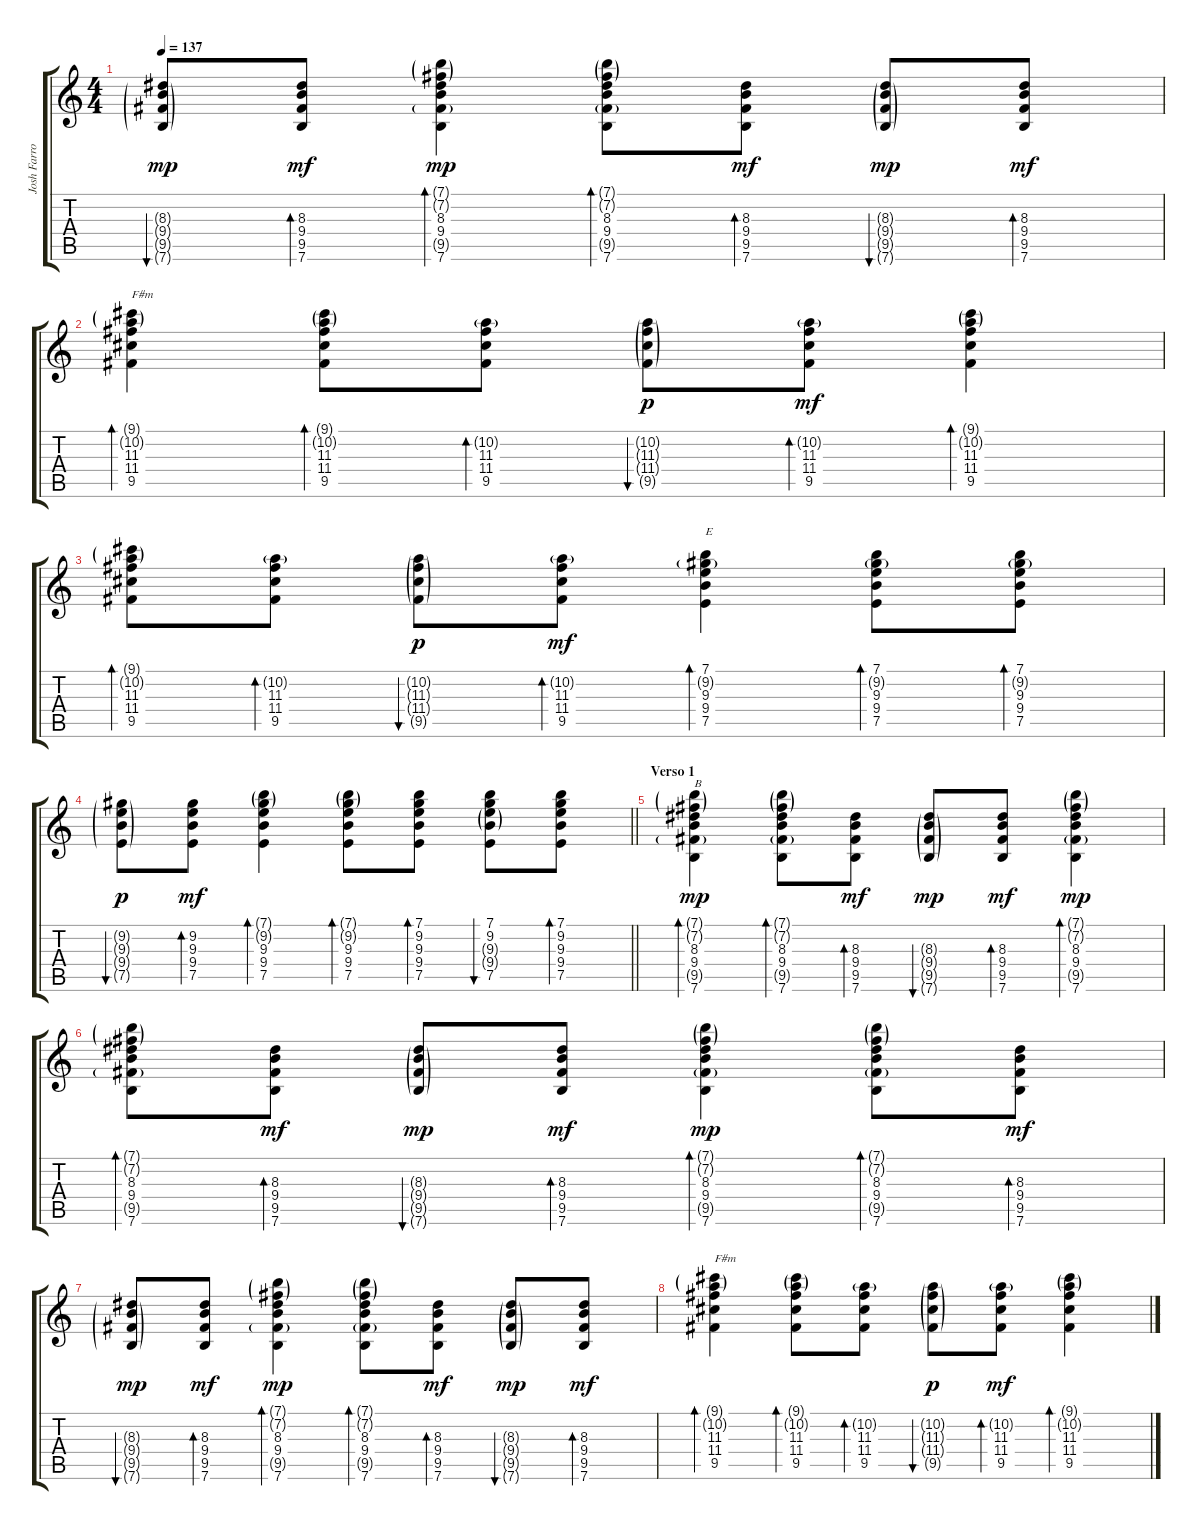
\track ("Josh Farro" "Josh Farro") {instrument acousticguitarsteel}
\staff {score tabs}
\tuning (E4 B3 G3 D3 A2 E2) {hide}
\ts (4 4)
\tempo 137
\clef g2
\ks c
(8.3{g} 9.4{g} 9.5{g} 7.6{g}).8{bu 60 dy mp} (8.3 9.4 9.5 7.6).8{bd 60 dy mf} (7.1{g} 7.2{g} 8.3 9.4 9.5{g} 7.6).4{bd 60 dy mp} (7.1{g} 7.2{g} 8.3 9.4 9.5{g} 7.6).8{bd 60} (8.3 9.4 9.5 7.6).8{bd 60 dy mf} (8.3{g} 9.4{g} 9.5{g} 7.6{g}).8{bu 60 dy mp} (8.3 9.4 9.5 7.6).8{bd 60 dy mf} |
(9.1{g} 10.2{g} 11.3 11.4 9.5).4{bd 120 txt "F#m"} (9.1{g} 10.2{g} 11.3 11.4 9.5).8{bd 60} (10.2{g} 11.3 11.4 9.5).8{bd 60} (10.2{g} 11.3{g} 11.4{g} 9.5{g}).8{bu 60 dy p} (10.2{g} 11.3 11.4 9.5).8{bd 60 dy mf} (9.1{g} 10.2{g} 11.3 11.4 9.5).4{bd 60} |
(9.1{g} 10.2{g} 11.3 11.4 9.5).8{bd 60} (10.2{g} 11.3 11.4 9.5).8{bd 60} (10.2{g} 11.3{g} 11.4{g} 9.5{g}).8{bu 60 dy p} (10.2{g} 11.3 11.4 9.5).8{bd 60 dy mf} (7.1 9.2{g} 9.3 9.4 7.5).4{bd 60 txt "E"} (7.1 9.2{g} 9.3 9.4 7.5).8{bd 60} (7.1 9.2{g} 9.3 9.4 7.5).8{bd 60} |
\barLineRight lightlight
(9.2{g} 9.3{g} 9.4{g} 7.5{g}).8{bu 60 dy p} (9.2 9.3 9.4 7.5).8{bd 60 dy mf} (7.1{g} 9.2{g} 9.3 9.4 7.5).4{bd 60} (7.1{g} 9.2{g} 9.3 9.4 7.5).8{bd 60} (7.1 9.2 9.3 9.4 7.5).8{bd 60} (7.1 9.2 9.3{g} 9.4{g} 7.5).8{bu 60} (7.1 9.2 9.3 9.4 7.5).8{bd 60} |
\section ("" "Verso 1")
(7.1{g} 7.2{g} 8.3 9.4 9.5{g} 7.6).4{bd 120 txt "B" dy mp} (7.1{g} 7.2{g} 8.3 9.4 9.5{g} 7.6).8{bd 60} (8.3 9.4 9.5 7.6).8{bd 60 dy mf} (8.3{g} 9.4{g} 9.5{g} 7.6{g}).8{bu 60 dy mp} (8.3 9.4 9.5 7.6).8{bd 60 dy mf} (7.1{g} 7.2{g} 8.3 9.4 9.5{g} 7.6).4{bd 60 dy mp} |
(7.1{g} 7.2{g} 8.3 9.4 9.5{g} 7.6).8{bd 60} (8.3 9.4 9.5 7.6).8{bd 60 dy mf} (8.3{g} 9.4{g} 9.5{g} 7.6{g}).8{bu 60 dy mp} (8.3 9.4 9.5 7.6).8{bd 60 dy mf} (7.1{g} 7.2{g} 8.3 9.4 9.5{g} 7.6).4{bd 60 dy mp} (7.1{g} 7.2{g} 8.3 9.4 9.5{g} 7.6).8{bd 60} (8.3 9.4 9.5 7.6).8{bd 60 dy mf} |
(8.3{g} 9.4{g} 9.5{g} 7.6{g}).8{bu 60 dy mp} (8.3 9.4 9.5 7.6).8{bd 60 dy mf} (7.1{g} 7.2{g} 8.3 9.4 9.5{g} 7.6).4{bd 60 dy mp} (7.1{g} 7.2{g} 8.3 9.4 9.5{g} 7.6).8{bd 60} (8.3 9.4 9.5 7.6).8{bd 60 dy mf} (8.3{g} 9.4{g} 9.5{g} 7.6{g}).8{bu 60 dy mp} (8.3 9.4 9.5 7.6).8{bd 60 dy mf} |
(9.1{g} 10.2{g} 11.3 11.4 9.5).4{bd 120 txt "F#m"} (9.1{g} 10.2{g} 11.3 11.4 9.5).8{bd 60} (10.2{g} 11.3 11.4 9.5).8{bd 60} (10.2{g} 11.3{g} 11.4{g} 9.5{g}).8{bu 60 dy p} (10.2{g} 11.3 11.4 9.5).8{bd 60 dy mf} (9.1{g} 10.2{g} 11.3 11.4 9.5).4{bd 60}
